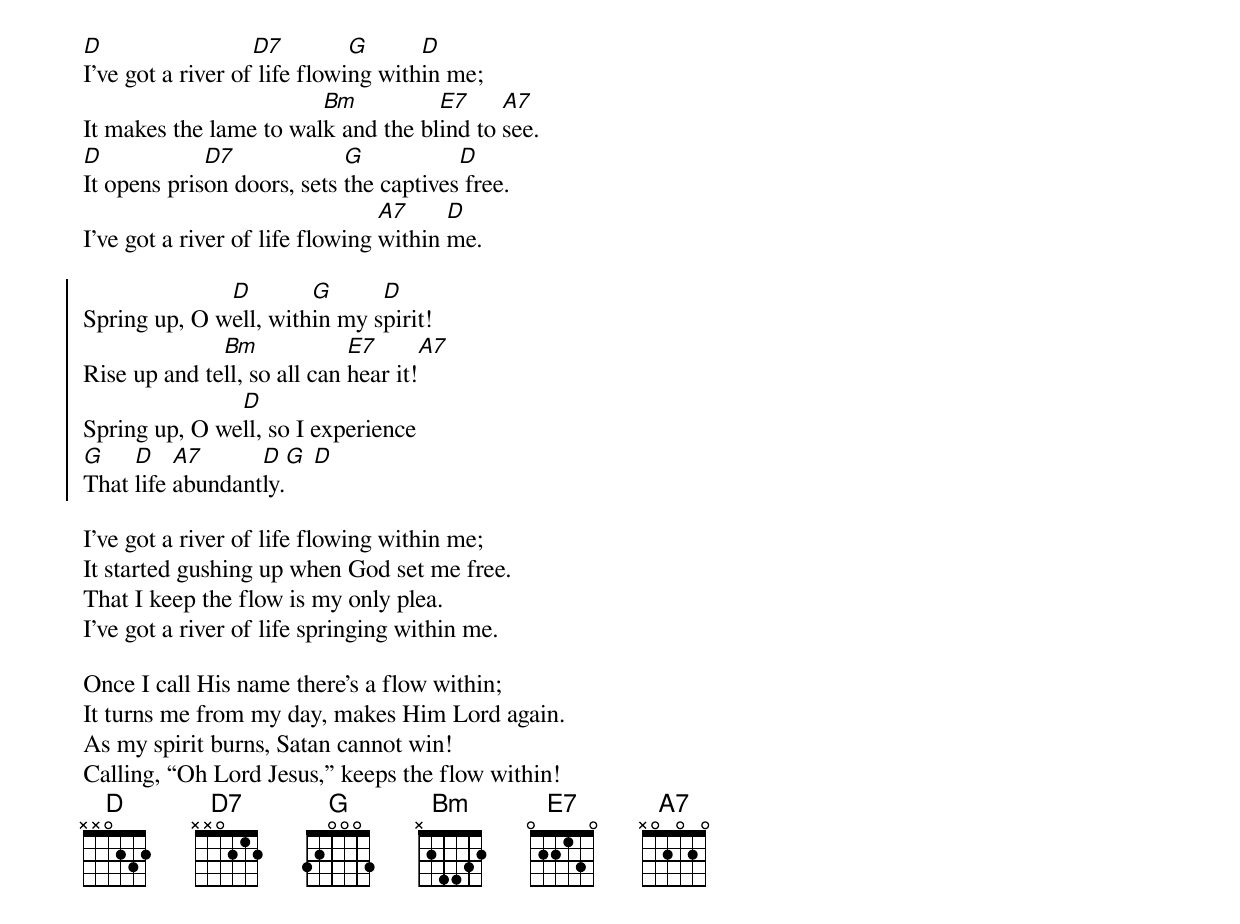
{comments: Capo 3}

[D]I’ve got a river of[D7] life flowi[G]ng with[D]in me;
It makes the lame to wal[Bm]k and the bl[E7]ind to [A7]see.
[D]It opens pris[D7]on doors, sets [G]the captives[D] free.
I’ve got a river of life flowing [A7]within [D]me.

{start_of_chorus}
Spring up, O w[D]ell, with[G]in my s[D]pirit!
Rise up and te[Bm]ll, so all can [E7]hear it![A7]
Spring up, O we[D]ll, so I experience
[G]That [D]life [A7]abundant[D]ly.[G] [D]
{end_of_chorus}

I’ve got a river of life flowing within me;
It started gushing up when God set me free.
That I keep the flow is my only plea.
I’ve got a river of life springing within me.

Once I call His name there’s a flow within;
It turns me from my day, makes Him Lord again.
As my spirit burns, Satan cannot win!
Calling, “Oh Lord Jesus,” keeps the flow within!
